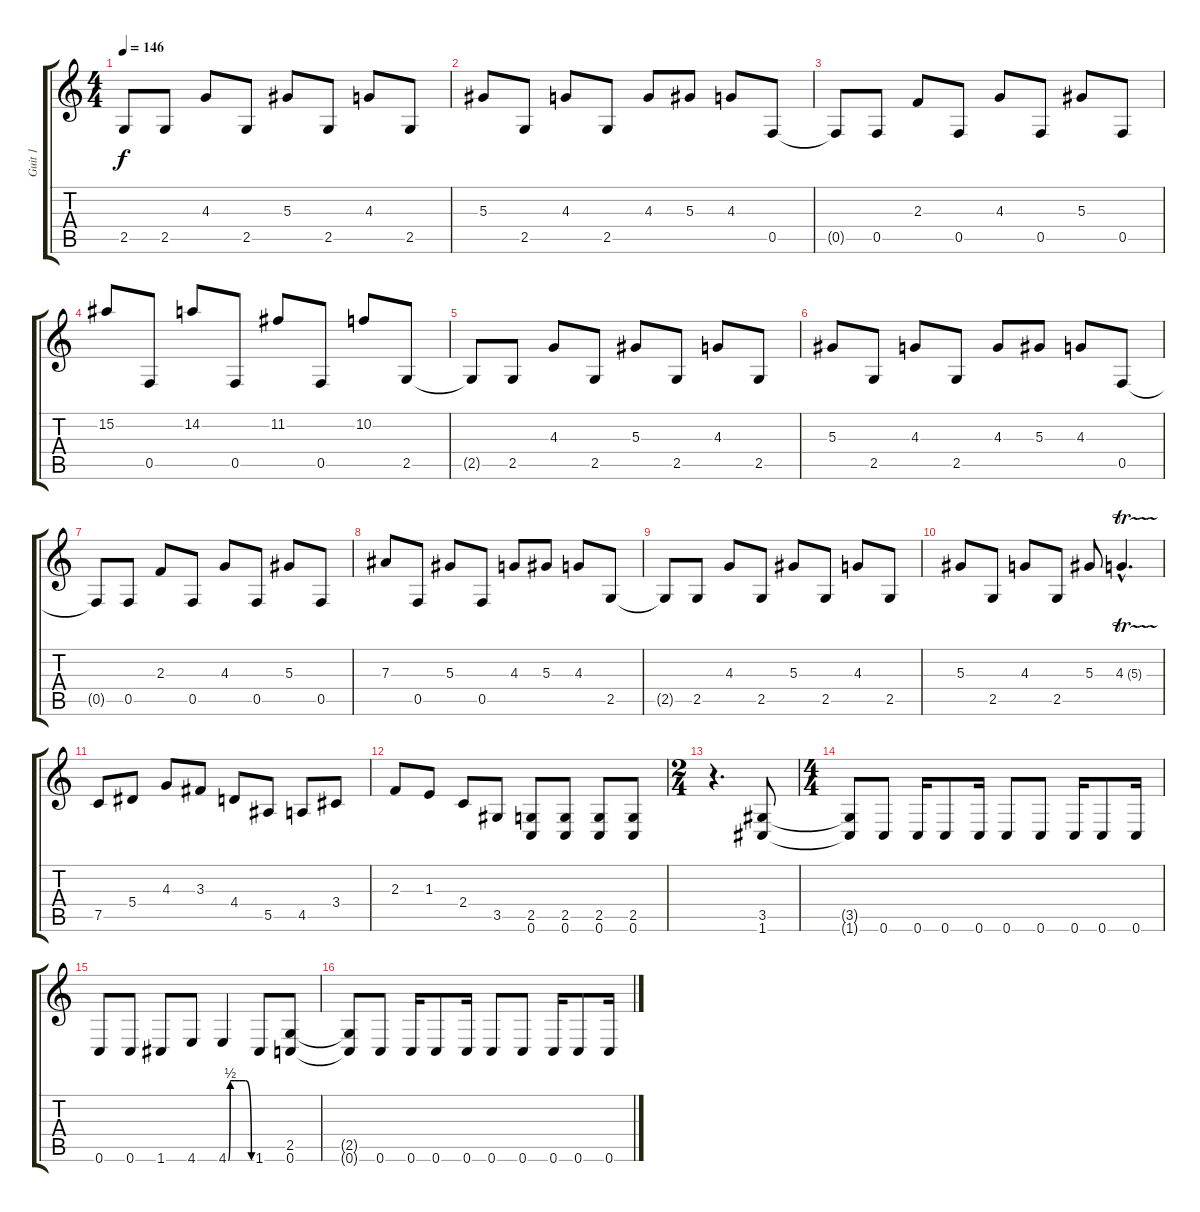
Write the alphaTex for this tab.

\track ("Guit 1" "Guit 1") {instrument distortionguitar}
\staff {score tabs}
\tuning (C4 G3 Eb3 Bb2 F2 C2) {hide}
\ts (4 4)
\tempo 146
\clef g2
\ks c
2.5{t}.8{dy f} 2.5.8 4.3.8 2.5.8 5.3.8 2.5.8 4.3.8 2.5.8 |
5.3.8 2.5.8 4.3.8 2.5.8 4.3.8 5.3.8 4.3.8 0.5.8 |
0.5{t}.8 0.5.8 2.3.8 0.5.8 4.3.8 0.5.8 5.3.8 0.5.8 |
15.2.8 0.5.8 14.2.8 0.5.8 11.2.8 0.5.8 10.2.8 2.5.8 |
2.5{t}.8 2.5.8 4.3.8 2.5.8 5.3.8 2.5.8 4.3.8 2.5.8 |
5.3.8 2.5.8 4.3.8 2.5.8 4.3.8 5.3.8 4.3.8 0.5.8 |
0.5{t}.8 0.5.8 2.3.8 0.5.8 4.3.8 0.5.8 5.3.8 0.5.8 |
7.3.8 0.5.8 5.3.8 0.5.8 4.3.8 5.3.8 4.3.8 2.5.8 |
2.5{t}.8 2.5.8 4.3.8 2.5.8 5.3.8 2.5.8 4.3.8 2.5.8 |
5.3.8 2.5.8 4.3.8 2.5.8 5.3.8 4.3{tr (5 32) hac}.4{d} |
7.5.8 5.4.8 4.3.8 3.3.8 4.4.8 5.5.8 4.5.8 3.4.8 |
2.3.8 1.3.8 2.4.8 3.5.8 (2.5 0.6).8 (2.5 0.6).8 (2.5 0.6).8 (2.5 0.6).8 |
\ts (2 4)
r.4{d} (3.5 1.6).8 |
\ts (4 4)
(3.5{t} 1.6{t}).8 0.6.8 0.6.16 0.6.8 0.6.16 0.6.8 0.6.8 0.6.16 0.6.8 0.6.16 |
0.6.8 0.6.8 1.6.8 4.6.8 4.6{be (custom 0 0 5 2 15 2 30 2 45 2 60 0)}.4 1.6.8 (2.5 0.6).8 |
(2.5{t} 0.6{t}).8 0.6.8 0.6.16 0.6.8 0.6.16 0.6.8 0.6.8 0.6.16 0.6.8 0.6.16
